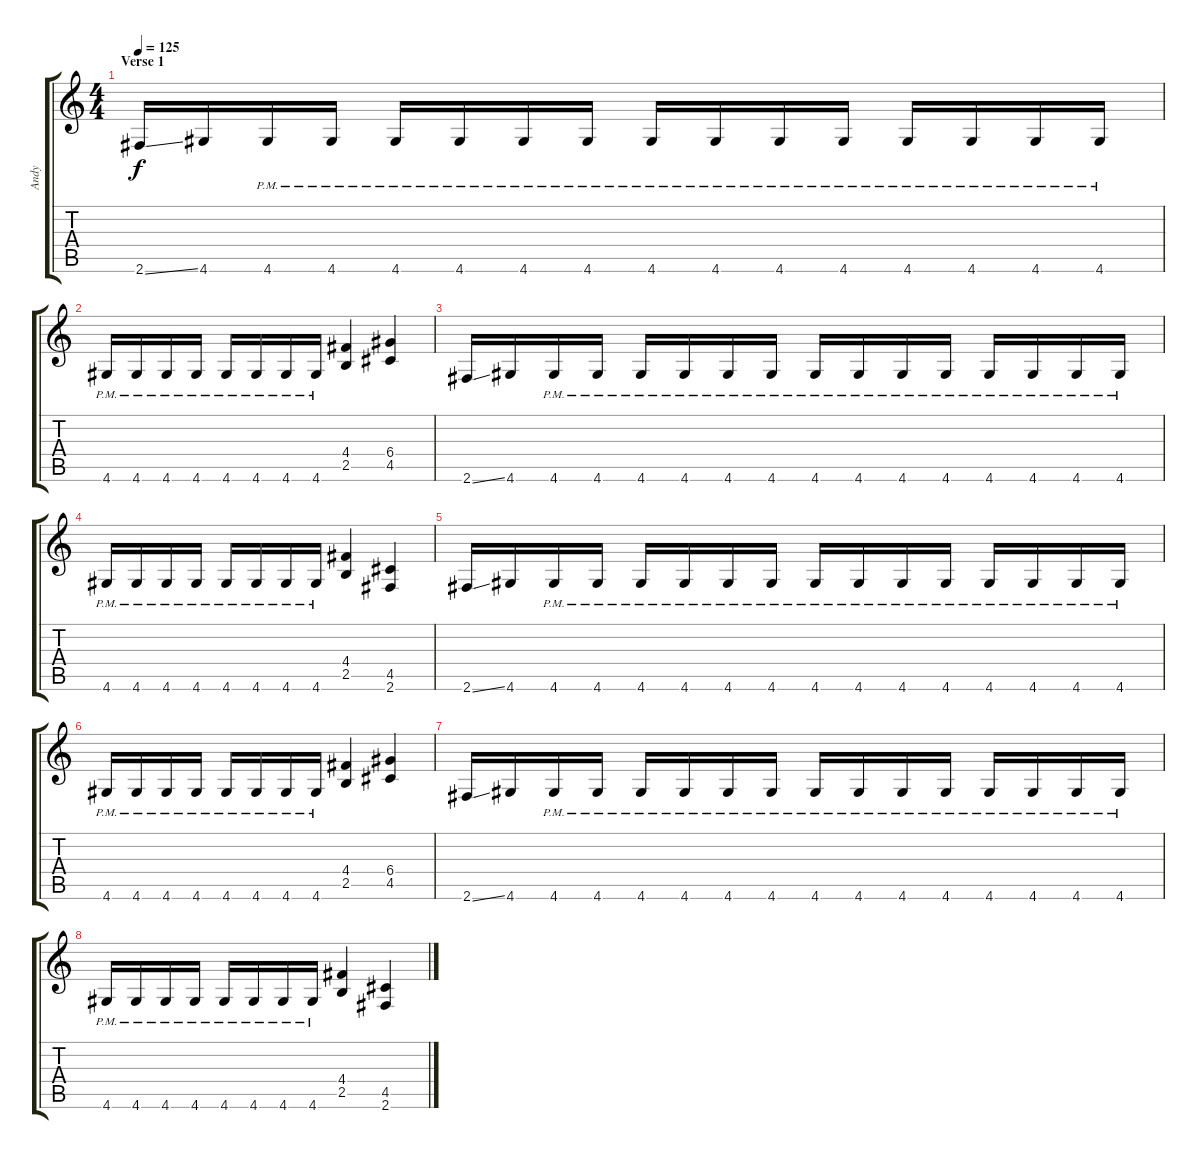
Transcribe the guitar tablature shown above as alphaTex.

\track ("Andy" "Andy") {instrument distortionguitar}
\staff {score tabs}
\tuning (E4 B3 G3 D3 A2 E2) {hide}
\ts (4 4)
\section ("" "Verse 1")
\tempo 125
\clef g2
\ks c
2.6{ss}.16{dy f} 4.6.16 4.6{pm}.16 4.6{pm}.16 4.6{pm}.16 4.6{pm}.16 4.6{pm}.16 4.6{pm}.16 4.6{pm}.16 4.6{pm}.16 4.6{pm}.16 4.6{pm}.16 4.6{pm}.16 4.6{pm}.16 4.6{pm}.16 4.6{pm}.16 |
4.6{pm}.16 4.6{pm}.16 4.6{pm}.16 4.6{pm}.16 4.6{pm}.16 4.6{pm}.16 4.6{pm}.16 4.6{pm}.16 (4.4 2.5).4 (6.4 4.5).4 |
2.6{ss}.16 4.6.16 4.6{pm}.16 4.6{pm}.16 4.6{pm}.16 4.6{pm}.16 4.6{pm}.16 4.6{pm}.16 4.6{pm}.16 4.6{pm}.16 4.6{pm}.16 4.6{pm}.16 4.6{pm}.16 4.6{pm}.16 4.6{pm}.16 4.6{pm}.16 |
4.6{pm}.16 4.6{pm}.16 4.6{pm}.16 4.6{pm}.16 4.6{pm}.16 4.6{pm}.16 4.6{pm}.16 4.6{pm}.16 (4.4 2.5).4 (4.5 2.6).4 |
2.6{ss}.16 4.6.16 4.6{pm}.16 4.6{pm}.16 4.6{pm}.16 4.6{pm}.16 4.6{pm}.16 4.6{pm}.16 4.6{pm}.16 4.6{pm}.16 4.6{pm}.16 4.6{pm}.16 4.6{pm}.16 4.6{pm}.16 4.6{pm}.16 4.6{pm}.16 |
4.6{pm}.16 4.6{pm}.16 4.6{pm}.16 4.6{pm}.16 4.6{pm}.16 4.6{pm}.16 4.6{pm}.16 4.6{pm}.16 (4.4 2.5).4 (6.4 4.5).4 |
2.6{ss}.16 4.6.16 4.6{pm}.16 4.6{pm}.16 4.6{pm}.16 4.6{pm}.16 4.6{pm}.16 4.6{pm}.16 4.6{pm}.16 4.6{pm}.16 4.6{pm}.16 4.6{pm}.16 4.6{pm}.16 4.6{pm}.16 4.6{pm}.16 4.6{pm}.16 |
4.6{pm}.16 4.6{pm}.16 4.6{pm}.16 4.6{pm}.16 4.6{pm}.16 4.6{pm}.16 4.6{pm}.16 4.6{pm}.16 (4.4 2.5).4 (4.5 2.6).4
